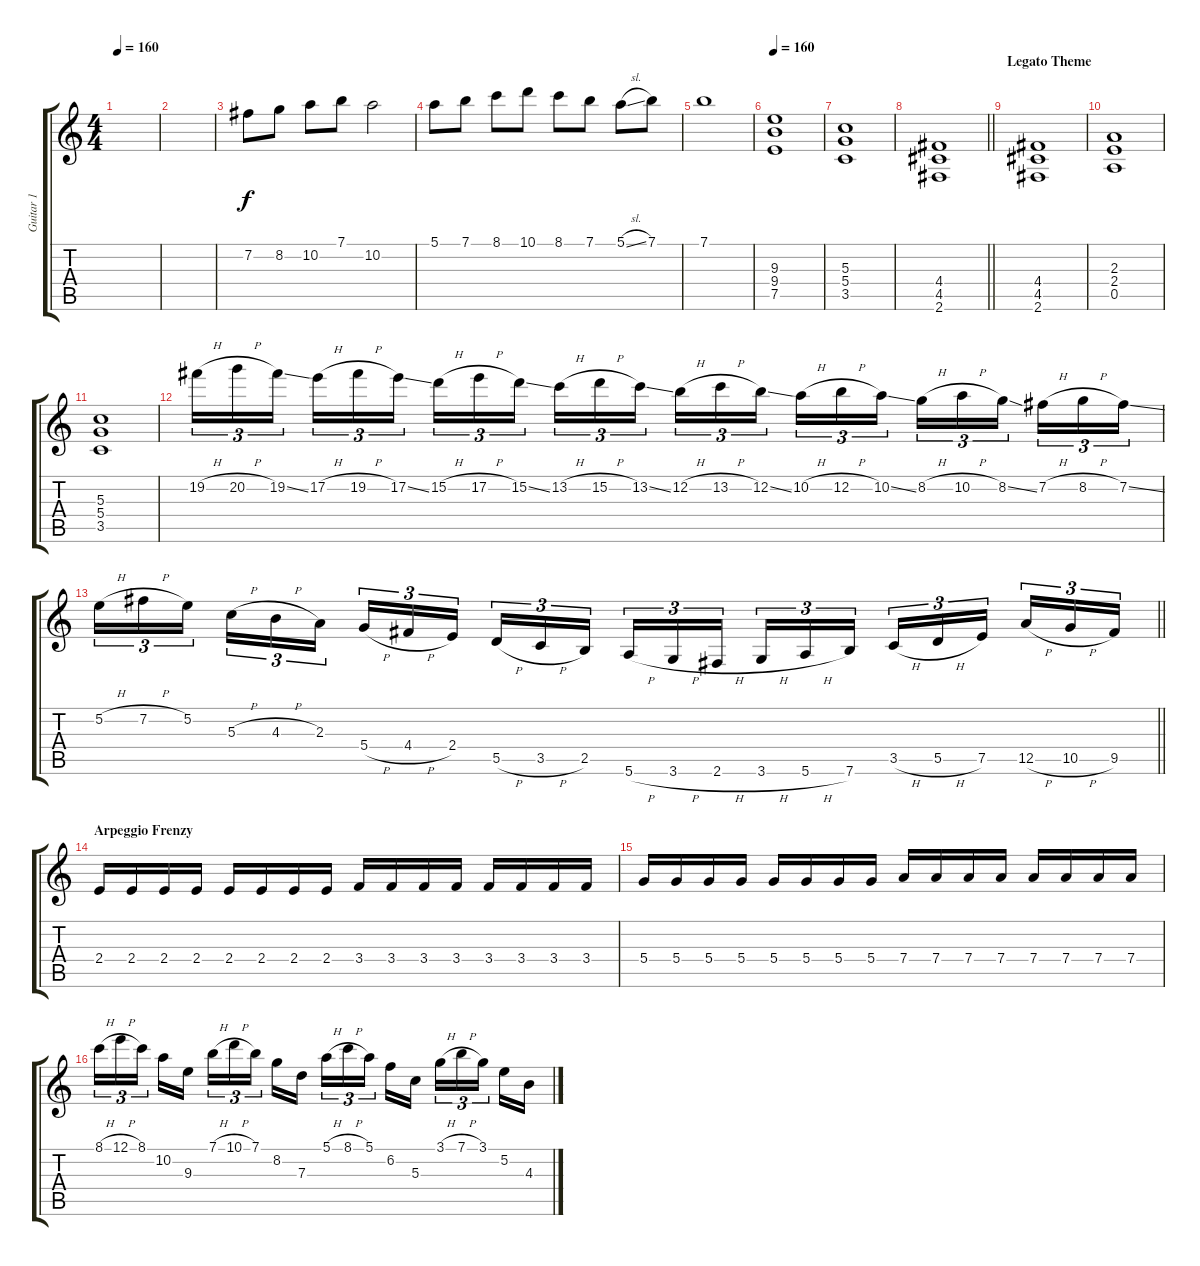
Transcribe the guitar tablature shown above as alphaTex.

\track ("Guitar 1" "Guitar 1") {instrument distortionguitar}
\staff {score tabs}
\tuning (E4 B3 G3 D3 A2 E2) {hide}
\ts (4 4)
\tempo 160
\clef g2
\ks c
|
|
7.2.8 8.2.8 10.2.8 7.1.8 10.2.2 |
5.1.8 7.1.8 8.1.8 10.1.8 8.1.8 7.1.8 5.1{sl}.8 7.1.8 |
7.1.1 |
\tempo 160
(9.3 9.4 7.5).1{volume 12} |
(5.3 5.4 3.5).1 |
\barLineRight lightlight
(4.4 4.5 2.6).1 |
\section ("" "Legato Theme")
(4.4 4.5 2.6).1 |
(2.3 2.4 0.5).1 |
(5.3 5.4 3.5).1 |
19.2{h}.16{tu (3 2) volume 16} 20.2{h}.16{tu (3 2)} 19.2{ss}.16{tu (3 2)} 17.2{h}.16{tu (3 2)} 19.2{h}.16{tu (3 2)} 17.2{ss}.16{tu (3 2)} 15.2{h}.16{tu (3 2)} 17.2{h}.16{tu (3 2)} 15.2{ss}.16{tu (3 2)} 13.2{h}.16{tu (3 2)} 15.2{h}.16{tu (3 2)} 13.2{ss}.16{tu (3 2)} 12.2{h}.16{tu (3 2)} 13.2{h}.16{tu (3 2)} 12.2{ss}.16{tu (3 2)} 10.2{h}.16{tu (3 2)} 12.2{h}.16{tu (3 2)} 10.2{ss}.16{tu (3 2)} 8.2{h}.16{tu (3 2)} 10.2{h}.16{tu (3 2)} 8.2{ss}.16{tu (3 2)} 7.2{h}.16{tu (3 2)} 8.2{h}.16{tu (3 2)} 7.2{ss}.16{tu (3 2)} |
\barLineRight lightlight
5.2{h}.16{tu (3 2)} 7.2{h}.16{tu (3 2)} 5.2.16{tu (3 2)} 5.3{h}.16{tu (3 2)} 4.3{h}.16{tu (3 2)} 2.3.16{tu (3 2)} 5.4{h}.16{tu (3 2)} 4.4{h}.16{tu (3 2)} 2.4.16{tu (3 2)} 5.5{h}.16{tu (3 2)} 3.5{h}.16{tu (3 2)} 2.5.16{tu (3 2)} 5.6{h}.16{tu (3 2)} 3.6{h}.16{tu (3 2)} 2.6{h}.16{tu (3 2)} 3.6{h}.16{tu (3 2)} 5.6{h}.16{tu (3 2)} 7.6.16{tu (3 2)} 3.5{h}.16{tu (3 2)} 5.5{h}.16{tu (3 2)} 7.5.16{tu (3 2)} 12.5{h}.16{tu (3 2)} 10.5{h}.16{tu (3 2)} 9.5.16{tu (3 2)} |
\section ("" "Arpeggio Frenzy")
2.4.16 2.4.16 2.4.16 2.4.16 2.4.16 2.4.16 2.4.16 2.4.16 3.4.16 3.4.16 3.4.16 3.4.16 3.4.16 3.4.16 3.4.16 3.4.16 |
5.4.16 5.4.16 5.4.16 5.4.16 5.4.16 5.4.16 5.4.16 5.4.16 7.4.16 7.4.16 7.4.16 7.4.16 7.4.16 7.4.16 7.4.16 7.4.16 |
8.1{h}.16{tu (3 2)} 12.1{h}.16{tu (3 2)} 8.1.16{tu (3 2)} 10.2.16 9.3.16 7.1{h}.16{tu (3 2)} 10.1{h}.16{tu (3 2)} 7.1.16{tu (3 2)} 8.2.16 7.3.16 5.1{h}.16{tu (3 2)} 8.1{h}.16{tu (3 2)} 5.1.16{tu (3 2)} 6.2.16 5.3.16 3.1{h}.16{tu (3 2)} 7.1{h}.16{tu (3 2)} 3.1.16{tu (3 2)} 5.2.16 4.3.16
